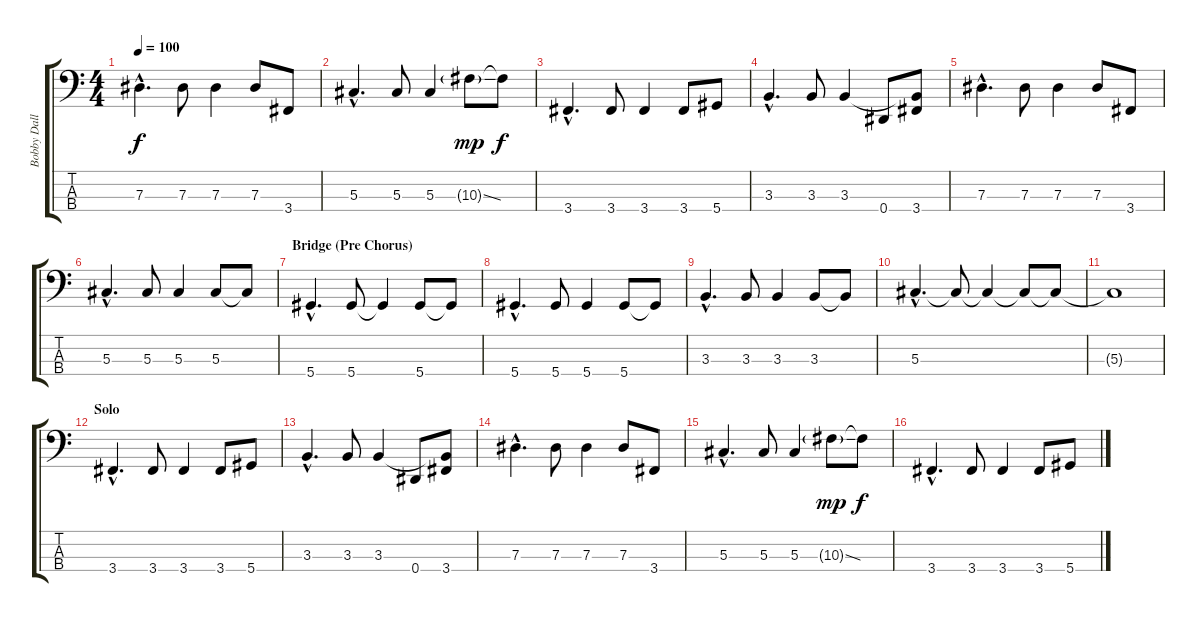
\track ("Bobby Dall Bass Guitar" "Bobby Dall") {instrument electricbasspick}
\staff {score tabs}
\tuning (Gb2 Db2 Ab1 Eb1) {hide}
\ts (4 4)
\tempo 100
\clef f4
\ks c
7.3{hac}.4{d dy f} 7.3.8 7.3.4 7.3.8 3.4.8 |
5.3{hac}.4{d} 5.3.8 5.3.4 10.3{ss g}.8{dy mp} 10.3{t}.8{dy f} |
3.4{hac}.4{d} 3.4.8 3.4.4 3.4.8 5.4.8 |
3.3{hac}.4{d} 3.3.8 3.3.4 0.4.8 (3.3{t} 3.4).8 |
7.3{hac}.4{d} 7.3.8 7.3.4 7.3.8 3.4.8 |
5.3{hac}.4{d} 5.3.8 5.3.4 5.3.8 5.3{t}.8 |
\section ("" "Bridge (Pre Chorus)")
5.4{hac}.4{d} 5.4.8 5.4{t}.4 5.4.8 5.4{t}.8 |
5.4{hac}.4{d} 5.4.8 5.4.4 5.4.8 5.4{t}.8 |
3.3{hac}.4{d} 3.3.8 3.3.4 3.3.8 3.3{t}.8 |
5.3{hac}.4{d} 5.3{t}.8 5.3{t}.4 5.3{t}.8 5.3{t}.8 |
5.3{t}.1 |
\section ("" "Solo")
3.4{hac}.4{d} 3.4.8 3.4.4 3.4.8 5.4.8 |
3.3{hac}.4{d} 3.3.8 3.3.4 0.4.8 (3.3{t} 3.4).8 |
7.3{hac}.4{d} 7.3.8 7.3.4 7.3.8 3.4.8 |
5.3{hac}.4{d} 5.3.8 5.3.4 10.3{ss g}.8{dy mp} 10.3{t}.8{dy f} |
3.4{hac}.4{d} 3.4.8 3.4.4 3.4.8 5.4.8
